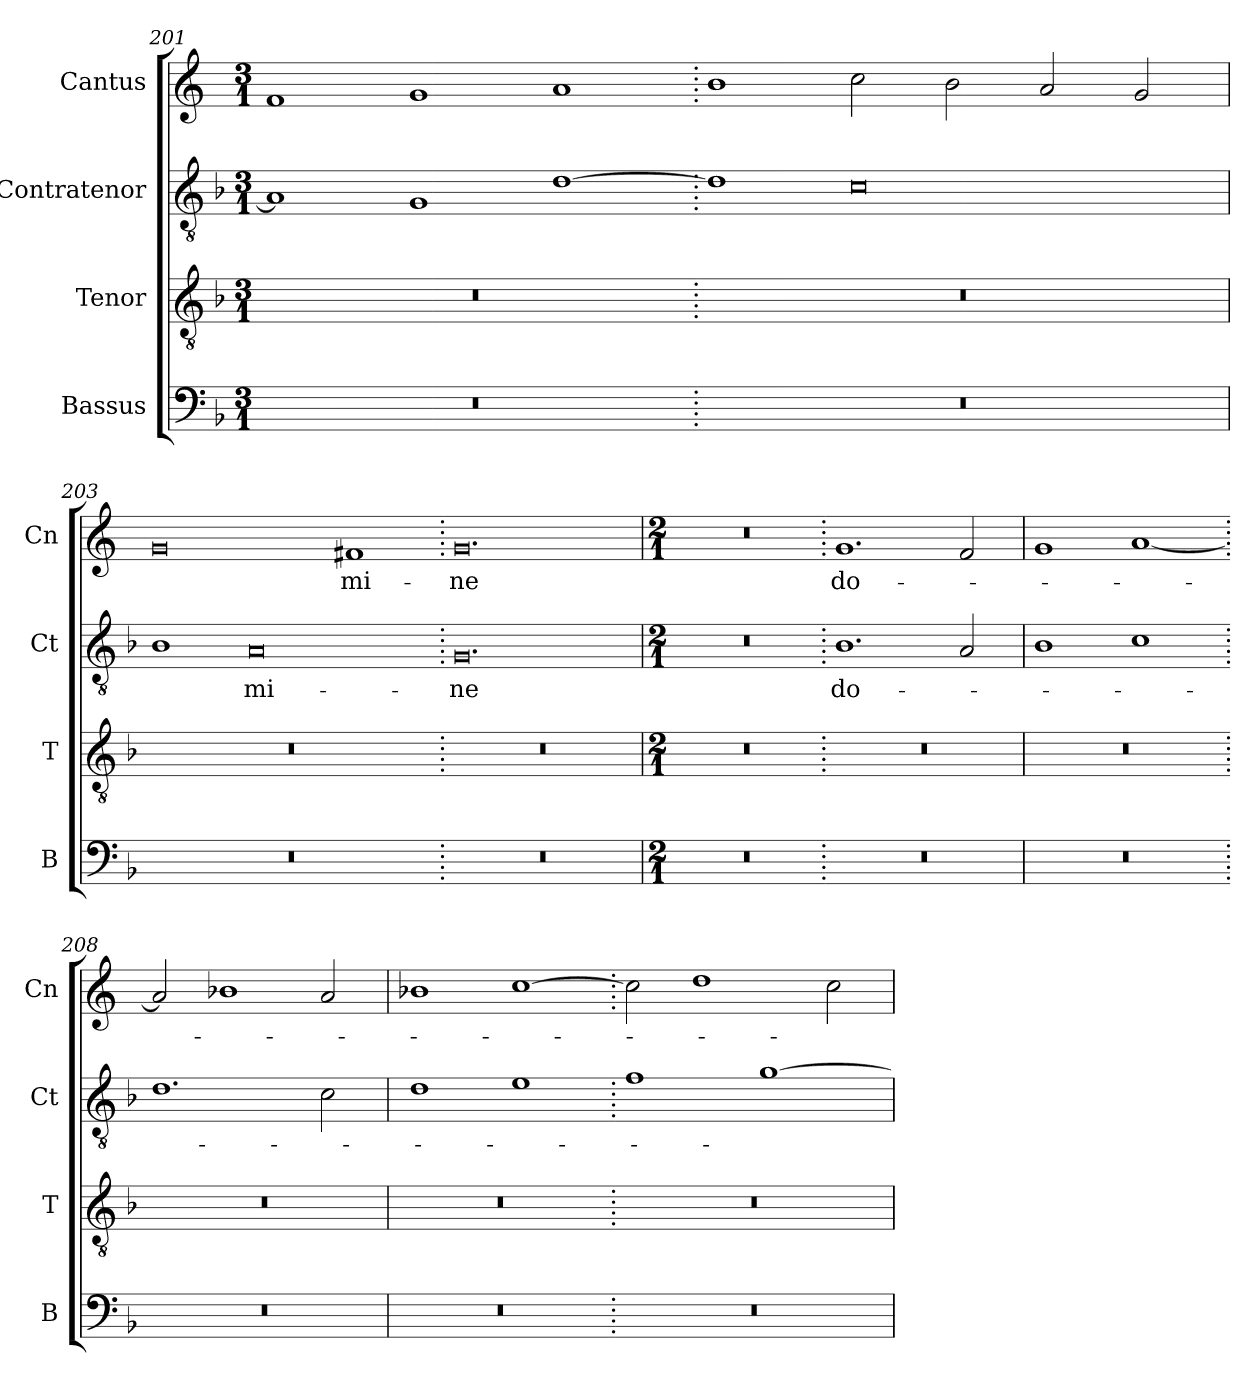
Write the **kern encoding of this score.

**kern	**kern	**kern	**text	**kern	**text
*part4	*part3	*part2	*part2	*part1	*part1
*staff4	*staff3	*staff2	*staff2	*staff1	*staff1
*I"Bassus	*I"Tenor	*I"Contratenor	*	*I"Cantus	*
*I'B	*I'T	*I'Ct	*	*I'Cn	*
*clefF4	*clefGv2	*clefGv2	*	*clefG2	*
*k[b-]	*k[b-]	*k[b-]	*	*k[]	*
*M3/1	*M3/1	*M3/1	*	*M3/1	*
=201	=201	=201	=201	=201	=201
0.r	0.r	1A]	.	1f	.
.	.	1G	.	1g	.
.	.	[1d	.	1a	.
=202.	=202.	=202.	=202.	=202.	=202.
0.r	0.r	1d]	.	1b	.
.	.	0c	.	2cc\	.
.	.	.	.	2b\	.
.	.	.	.	2a/	.
.	.	.	.	2g/	.
=203	=203	=203	=203	=203	=203
0.r	0.r	1B-	.	0g	.
.	.	0A	-mi-	.	.
.	.	.	.	1f#X	-mi-
=204.	=204.	=204.	=204.	=204.	=204.
0.r	0.r	0.G	-ne	0.g	-ne
=205	=205	=205	=205	=205	=205
*M2/1	*M2/1	*M2/1	*	*M2/1	*
*	*	*	*	*MM480	*
0r	0r	0r	.	0r	.
=206.	=206.	=206.	=206.	=206.	=206.
0r	0r	1.B-	do-	1.g	do-
.	.	2A/	.	2f/	.
=207	=207	=207	=207	=207	=207
0r	0r	1B-	.	1g	.
.	.	1c	.	[1a	.
=208.	=208.	=208.	=208.	=208.	=208.
0r	0r	1.d	.	2a/]	.
.	.	.	.	1b-X	.
.	.	2c\	.	2a/	.
=209	=209	=209	=209	=209	=209
0r	0r	1d	.	1b-X	.
.	.	1e	.	[1cc	.
=210.	=210.	=210.	=210.	=210.	=210.
0r	0r	1f	.	2cc\]	.
.	.	.	.	1dd	.
.	.	[1g	.	.	.
.	.	.	.	2cc\	.
=	=	=	=	=	=
*-	*-	*-	*-	*-	*-
